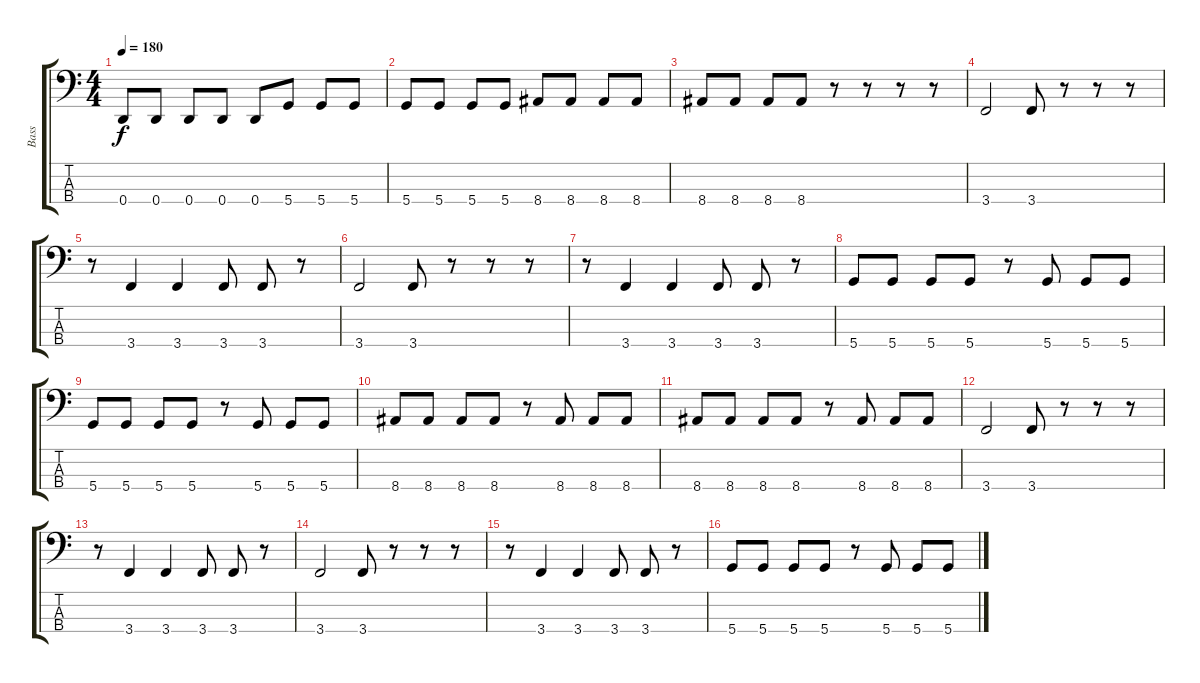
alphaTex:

\track ("Bass" "Bass") {instrument electricbassfinger}
\staff {score tabs}
\tuning (G2 D2 A1 D1) {hide}
\ts (4 4)
\tempo 180
\clef f4
\ks c
0.4.8{dy f} 0.4.8 0.4.8 0.4.8 0.4.8 5.4.8 5.4.8 5.4.8 |
5.4.8 5.4.8 5.4.8 5.4.8 8.4.8 8.4.8 8.4.8 8.4.8 |
8.4.8 8.4.8 8.4.8 8.4.8 r.8 r.8 r.8 r.8 |
3.4.2 3.4.8 r.8 r.8 r.8 |
r.8 3.4.4 3.4.4 3.4.8 3.4.8 r.8 |
3.4.2 3.4.8 r.8 r.8 r.8 |
r.8 3.4.4 3.4.4 3.4.8 3.4.8 r.8 |
5.4.8 5.4.8 5.4.8 5.4.8 r.8 5.4.8 5.4.8 5.4.8 |
5.4.8 5.4.8 5.4.8 5.4.8 r.8 5.4.8 5.4.8 5.4.8 |
8.4.8 8.4.8 8.4.8 8.4.8 r.8 8.4.8 8.4.8 8.4.8 |
8.4.8 8.4.8 8.4.8 8.4.8 r.8 8.4.8 8.4.8 8.4.8 |
3.4.2 3.4.8 r.8 r.8 r.8 |
r.8 3.4.4 3.4.4 3.4.8 3.4.8 r.8 |
3.4.2 3.4.8 r.8 r.8 r.8 |
r.8 3.4.4 3.4.4 3.4.8 3.4.8 r.8 |
5.4.8 5.4.8 5.4.8 5.4.8 r.8 5.4.8 5.4.8 5.4.8
